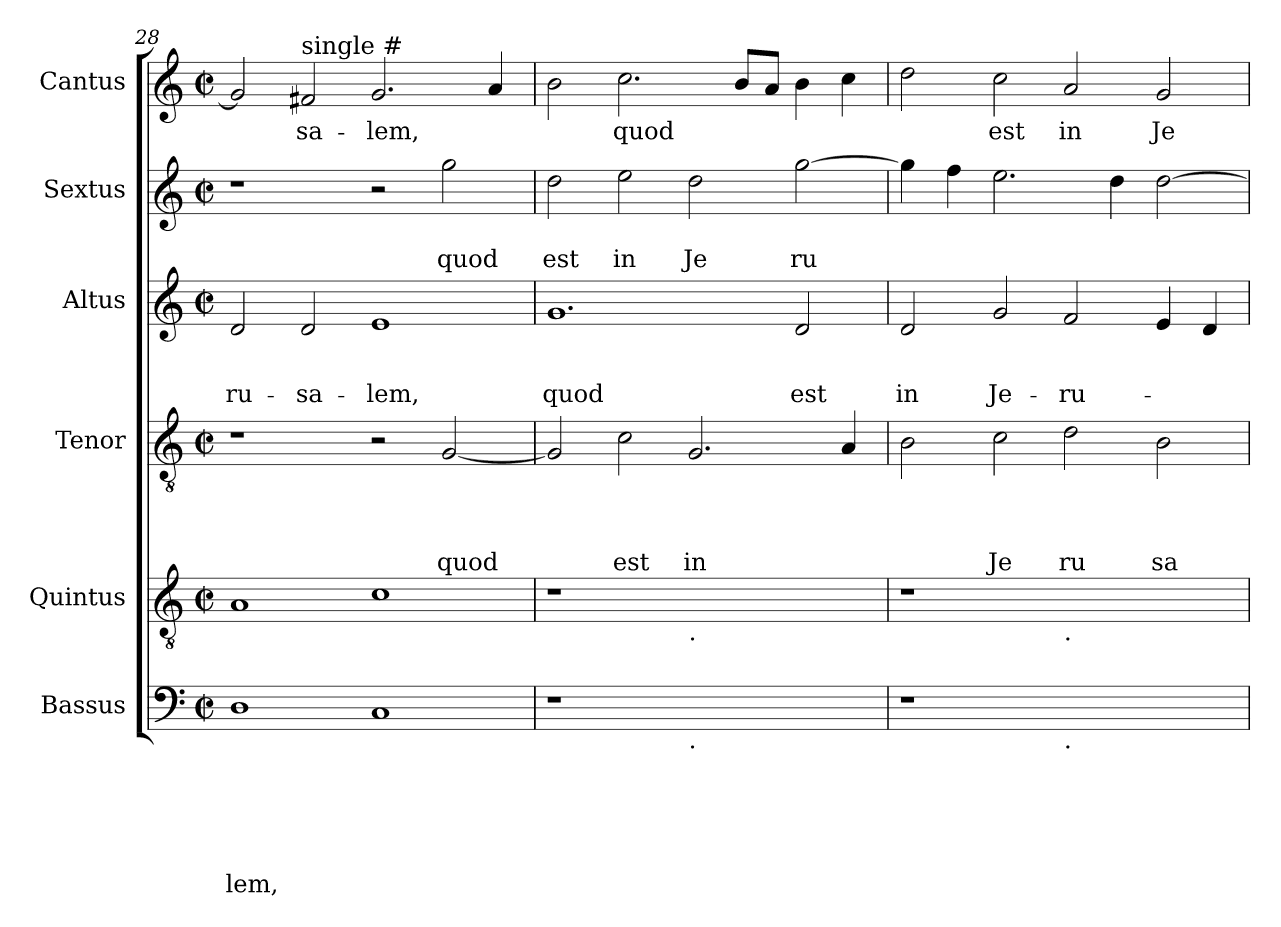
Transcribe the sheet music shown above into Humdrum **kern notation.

**kern	**text	**text	**text	**text	**text	**text	**kern	**text	**kern	**text	**text	**text	**text	**kern	**text	**text	**text	**kern	**text	**text	**kern	**text
*part6	*part6	*part6	*part6	*part6	*part6	*part6	*part5	*part5	*part4	*part4	*part4	*part4	*part4	*part3	*part3	*part3	*part3	*part2	*part2	*part2	*part1	*part1
*staff6	*staff6	*staff6	*staff6	*staff6	*staff6	*staff6	*staff5	*staff5	*staff4	*staff4	*staff4	*staff4	*staff4	*staff3	*staff3	*staff3	*staff3	*staff2	*staff2	*staff2	*staff1	*staff1
*I"Bassus	*	*	*	*	*	*	*I"Quintus	*	*I"Tenor	*	*	*	*	*I"Altus	*	*	*	*I"Sextus	*	*	*I"Cantus	*
*clefF4	*	*	*	*	*	*	*clefGv2	*	*clefGv2	*	*	*	*	*clefG2	*	*	*	*clefG2	*	*	*clefG2	*
*k[]	*	*	*	*	*	*	*k[]	*	*k[]	*	*	*	*	*k[]	*	*	*	*k[]	*	*	*k[]	*
*C:	*	*	*	*	*	*	*C:	*	*C:	*	*	*	*	*C:	*	*	*	*C:	*	*	*C:	*
*M2/2	*	*	*	*	*	*	*M2/2	*	*M2/2	*	*	*	*	*M2/2	*	*	*	*M2/2	*	*	*M2/2	*
*met(c|)	*	*	*	*	*	*	*met(c|)	*	*met(c|)	*	*	*	*	*met(c|)	*	*	*	*met(c|)	*	*	*met(c|)	*
=28	=28	=28	=28	=28	=28	=28	=28	=28	=28	=28	=28	=28	=28	=28	=28	=28	=28	=28	=28	=28	=28	=28
!	!	!	!	!	!	!LO:LY:b	!	!	!	!	!	!	!	!	!	!	!LO:LY:b	!	!	!	!	!
1D	.	.	.	.	.	lem,	1A	.	1r	.	.	.	.	2d/	.	.	-ru-	1r	.	.	2g/]	.
!	!	!	!	!	!	!	!	!	!	!	!	!	!	!	!	!	!	!	!	!	!LO:TX:a:t=single #	!
!	!	!	!	!	!	!	!	!	!	!	!	!	!	!	!	!	!LO:LY:b	!	!	!	!	!LO:LY:b
.	.	.	.	.	.	.	.	.	.	.	.	.	.	2d/	.	.	-sa-	.	.	.	2f#/	-sa-
!	!	!	!	!	!	!	!	!	!	!	!	!	!	!	!	!	!LO:LY:b	!	!	!	!	!LO:LY:b
1C	.	.	.	.	.	.	1c	.	2r	.	.	.	.	1e	.	.	-lem,	2r	.	.	2.g/	-lem,
!	!	!	!	!	!	!	!	!	!	!	!	!	!LO:LY:b	!	!	!	!	!	!	!LO:LY:b	!	!
.	.	.	.	.	.	.	.	.	[<2G/	.	.	.	quod	.	.	.	.	2gg\	.	quod	.	.
.	.	.	.	.	.	.	.	.	.	.	.	.	.	.	.	.	.	.	.	.	4a/	.
=29	=29	=29	=29	=29	=29	=29	=29	=29	=29	=29	=29	=29	=29	=29	=29	=29	=29	=29	=29	=29	=29	=29
!	!	!	!	!	!	!	!	!	!	!	!	!	!	!	!	!	!LO:LY:b	!	!	!LO:LY:b	!	!
1r	.	.	.	.	.	.	1r	.	2G/]	.	.	.	.	1.g	.	.	quod	2dd\	.	est	2b\	.
!	!	!	!	!	!	!	!	!	!	!	!	!	!LO:LY:b	!	!	!	!	!	!	!LO:LY:b	!	!LO:LY:b
.	.	.	.	.	.	.	.	.	2c\	.	.	.	est	.	.	.	.	2ee\	.	in	2.cc\	quod
!	!	!	!	!	!	!	!LO:TX:b:t=.	!	!	!	!	!	!	!	!	!	!	!	!	!	!	!
!LO:TX:b:t=.	!	!	!	!	!	!	!	!	!	!	!	!	!	!	!	!	!	!	!	!	!	!
!	!	!	!	!	!	!	!	!	!	!	!	!	!LO:LY:b	!	!	!	!	!	!	!LO:LY:b	!	!
1ryy	.	.	.	.	.	.	1ryy	.	2.G/	.	.	.	in	.	.	.	.	2dd\	.	Je	.	.
.	.	.	.	.	.	.	.	.	.	.	.	.	.	.	.	.	.	.	.	.	8b/L	.
.	.	.	.	.	.	.	.	.	.	.	.	.	.	.	.	.	.	.	.	.	8a/J	.
!	!	!	!	!	!	!	!	!	!	!	!	!	!	!	!	!	!LO:LY:b	!	!	!LO:LY:b	!	!
.	.	.	.	.	.	.	.	.	.	.	.	.	.	2d/	.	.	est	[>2gg\	.	ru	4b\	.
.	.	.	.	.	.	.	.	.	4A/	.	.	.	.	.	.	.	.	.	.	.	4cc\	.
=30	=30	=30	=30	=30	=30	=30	=30	=30	=30	=30	=30	=30	=30	=30	=30	=30	=30	=30	=30	=30	=30	=30
!	!	!	!	!	!	!	!	!	!	!	!	!	!	!	!	!	!LO:LY:b	!	!	!	!	!
1r	.	.	.	.	.	.	1r	.	2B\	.	.	.	.	2d/	.	.	in	4gg\]	.	.	2dd\	.
.	.	.	.	.	.	.	.	.	.	.	.	.	.	.	.	.	.	4ff\	.	.	.	.
!	!	!	!	!	!	!	!	!	!	!	!	!	!LO:LY:b	!	!	!	!LO:LY:b	!	!	!	!	!LO:LY:b
.	.	.	.	.	.	.	.	.	2c\	.	.	.	Je	2g/	.	.	Je-	2.ee\	.	.	2cc\	est
!	!	!	!	!	!	!	!LO:TX:b:t=.	!	!	!	!	!	!	!	!	!	!	!	!	!	!	!
!LO:TX:b:t=.	!	!	!	!	!	!	!	!	!	!	!	!	!	!	!	!	!	!	!	!	!	!
!	!	!	!	!	!	!	!	!	!	!	!	!	!LO:LY:b	!	!	!	!LO:LY:b	!	!	!	!	!LO:LY:b
1ryy	.	.	.	.	.	.	1ryy	.	2d\	.	.	.	ru	2f/	.	.	-ru-	.	.	.	2a/	in
.	.	.	.	.	.	.	.	.	.	.	.	.	.	.	.	.	.	4dd\	.	.	.	.
!	!	!	!	!	!	!	!	!	!	!	!	!	!LO:LY:b	!	!	!	!	!	!	!	!	!LO:LY:b
.	.	.	.	.	.	.	.	.	2B\	.	.	.	sa	4e/	.	.	.	[>2dd\	.	.	2g/	Je-
.	.	.	.	.	.	.	.	.	.	.	.	.	.	4d/	.	.	.	.	.	.	.	.
=	=	=	=	=	=	=	=	=	=	=	=	=	=	=	=	=	=	=	=	=	=	=
*-	*-	*-	*-	*-	*-	*-	*-	*-	*-	*-	*-	*-	*-	*-	*-	*-	*-	*-	*-	*-	*-	*-
